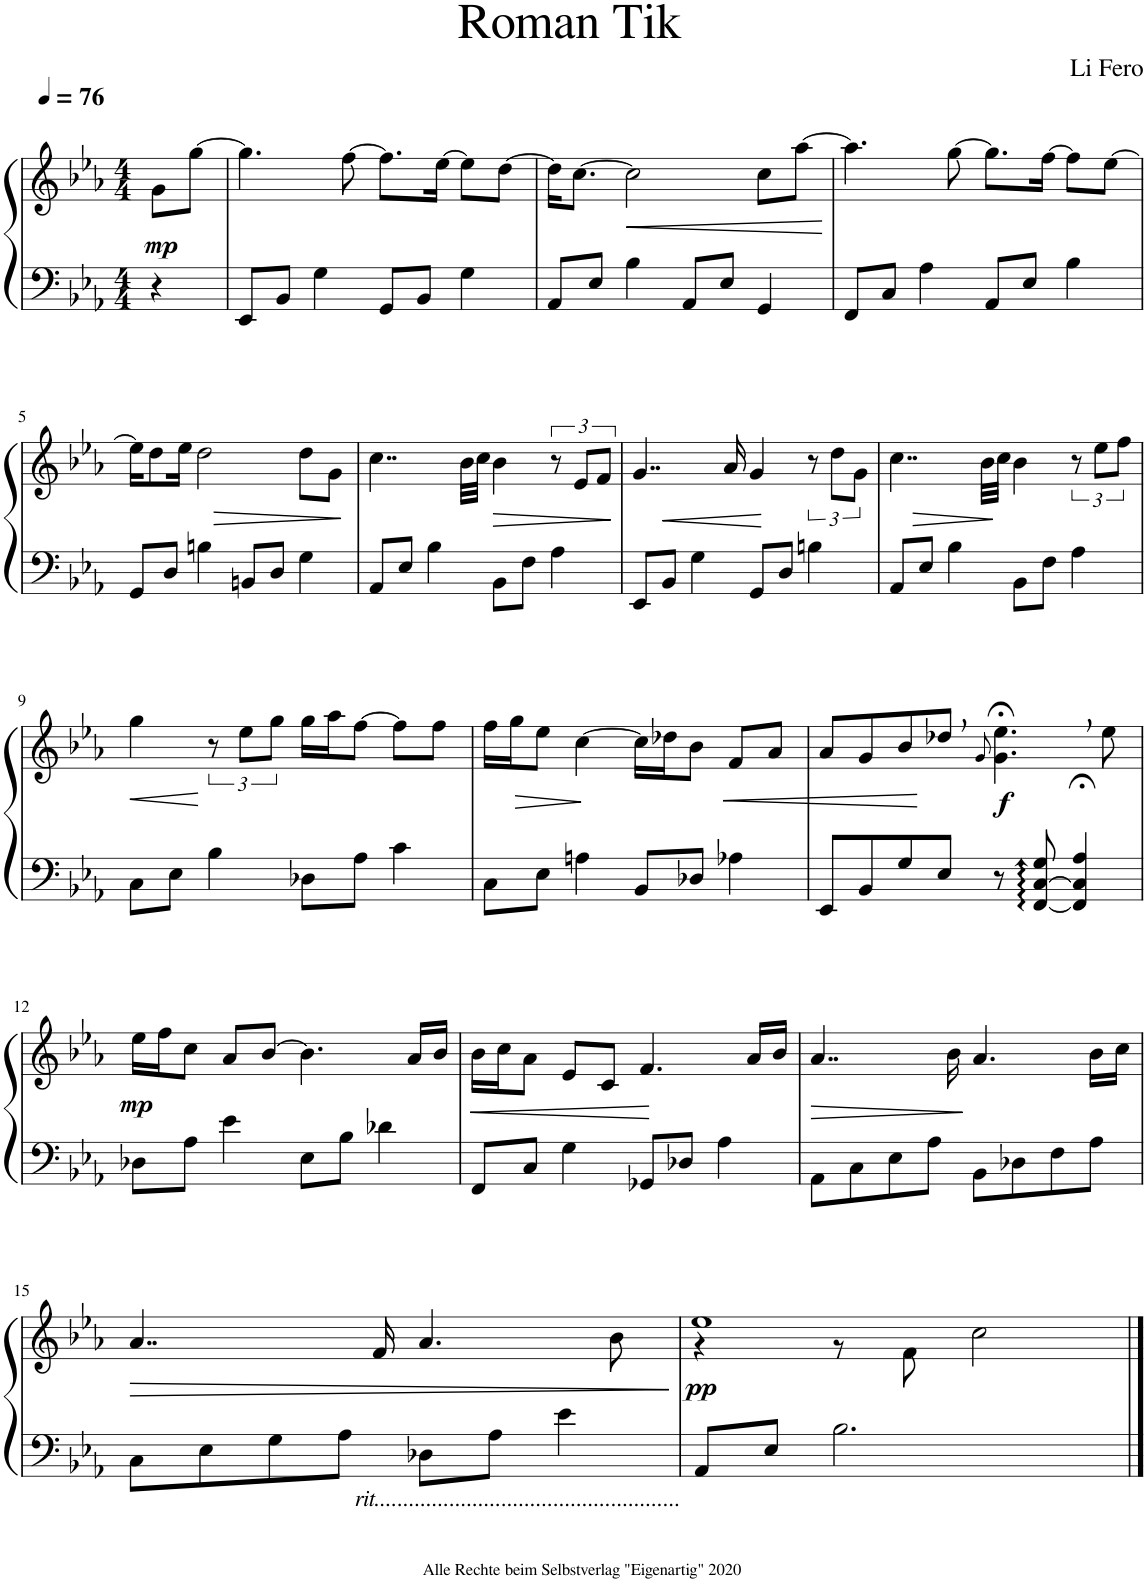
**kern	**kern	**dynam
*part1	*part1	*part1
*staff2	*staff1	*staff1/2
*I"Klavier	*	*
*I'Klav.	*	*
*clefF4	*clefG2	*
*k[b-e-a-]	*k[b-e-a-]	*
*M4/4	*M4/4	*
*MM76	*MM76	*
=1	=1	=1
!	!	!LO:DY:b
4r	8g\L	mp
.	[8gg\J	.
=2	=2	=2
8EE-/L	4.gg\]	.
8BB-/J	.	.
4G\	.	.
.	[8ff\	.
8GG/L	8.ff\L]	.
8BB-/J	.	.
.	[16ee-\Jk	.
4G\	8ee-\L]	.
.	[8dd\J	.
=3	=3	=3
8AA-/L	16dd\KL]	.
.	[8.cc\J	.
8E-/J	.	.
!	!	!LO:HP:b
4B-\	2cc\]	<
8AA-/L	.	.
8E-/J	.	.
4GG/	8cc\L	.
.	[8aa-\J	.
.	.	[
=4	=4	=4
8FF/L	4.aa-\]	.
8C/J	.	.
4A-\	.	.
.	[8gg\	.
8AA-/L	8.gg\L]	.
8E-/J	.	.
.	[16ff\Jk	.
4B-\	8ff\L]	.
.	[8ee-\J	.
!!LO:LB:g=z
=5	=5	=5
8GG/L	16ee-\KL]	.
.	8dd\	.
8D/J	.	.
.	16ee-\Jk	.
!	!	!LO:HP:b
4Bn\	2dd\	>
8BBn/L	.	.
8D/J	.	.
4G\	8dd\L	]
.	8g\J	.
=6	=6	=6
8AA-/L	4..cc\	.
8E-/J	.	.
4B-\	.	.
.	32b-\LLL	.
.	32cc\JJJ	.
!	!	!LO:HP:b
8BB-\L	4b-\	>
8F\J	.	.
4A-\	12r	.
.	12e-/L	.
.	12f/J	.
.	.	]
=7	=7	=7
8EE-/L	4..g/	.
8BB-/J	.	.
4G\	.	.
!	!	!LO:HP:b
.	16a-/	<
8GG/L	4g/	[
8D/J	.	.
4Bn\	12r	.
.	12dd\L	.
.	12g\J	.
=8	=8	=8
8AA-/L	4..cc\	.
8E-/J	.	.
4B-\	.	.
!	!	!LO:HP:b
.	32b-\LLL	>
.	32cc\JJJ	]
8BB-\L	4b-\	.
8F\J	.	.
4A-\	12r	.
.	12ee-\L	.
.	12ff\J	.
!!LO:LB:g=z
=9	=9	=9
!	!	!LO:HP:b
8C\L	4gg\	<
8E-\J	.	.
4B-\	12r	[
.	12ee-\L	.
.	12gg\J	.
8D-X\L	16gg\LL	.
.	16aa-\J	.
8A-\J	[8ff\J	.
4c\	8ff\L]	.
.	8ff\J	.
=10	=10	=10
8C\L	16ff\LL	.
.	16gg\J	.
!	!	!LO:HP:b
8E-\J	8ee-\J	>
4An\	[4cc\	]
8BB-/L	16cc\LL]	.
.	16dd-X\J	.
8D-X/J	8b-\J	.
!	!	!LO:HP:b
4A-X\	8f/L	<
.	8a-/J	.
.	.	[
=11	=11	=11
8EE-/L	8a-/L	.
8BB-/	8g/	.
8G/	8b-/	.
8E-/J	8dd-X,/J	.
.	8qg/	.
!	!	!LO:DY:b
8r	4.g\;<, 4.ee-\;<,	f
[8FF/: [8C/: 8G/:	.	.
4FF/];< 4C/];< 4A-/;<	.	.
.	8ee-\	.
!!LO:LB:g=z
=12	=12	=12
!	!	!LO:DY:b
8D-X\L	16ee-\LL	mp
.	16ff\J	.
8A-\J	8cc\J	.
4e-\	8a-/L	.
.	[8b-/J	.
8E-\L	4.b-\]	.
8B-\J	.	.
4d-X\	.	.
.	16a-/LL	.
.	16b-/JJ	.
=13	=13	=13
!	!	!LO:HP:b
8FF/L	16b-\LL	<
.	16cc\J	.
8C/J	8a-\J	.
4G\	8e-/L	.
.	8c/J	.
8GG-X/L	4.f/	.
8D-X/J	.	.
4A-\	.	.
.	16a-/LL	.
.	16b-/JJ	.
.	.	[
=14	=14	=14
!	!	!LO:HP:b
8AA-\L	4..a-/	>
8C\	.	.
8E-\	.	.
8A-\J	.	.
.	16b-\	.
8BB-\L	4.a-/	]
8D-X\	.	.
8F\	.	.
8A-\J	16b-\LL	.
.	16cc\JJ	.
!!LO:LB:g=z
=15	=15	=15
!	!	!LO:HP:b
8C\L	4..a-/	>
8E-\	.	.
8G\	.	.
8A-\J	.	.
.	16f/	.
!LO:TX:b:i:t=rit.....................................................	!	!
8D-X\L	4.a-/	.
8A-\J	.	.
4e-\	.	.
.	8b-\	.
.	.	]
=16	=16	=16
*	*^	*
!	!	!	!LO:DY:b
8AA-/L	1ee-	4r	pp
8E-/J	.	.	.
2.B-\	.	8r	.
.	.	8f\	.
.	.	2cc\	.
*	*v	*v	*
==	==	==
*-	*-	*-
